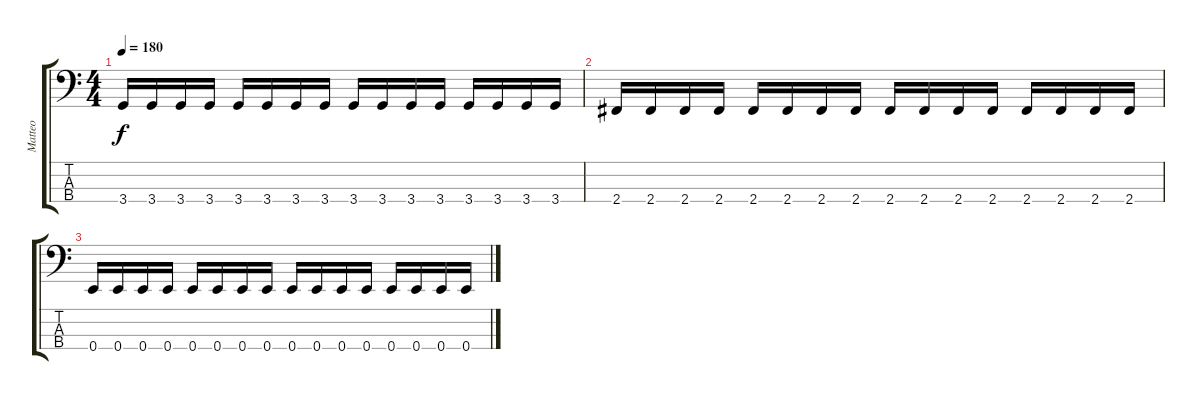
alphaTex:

\track ("Matteo" "Matteo") {instrument electricbassfinger}
\staff {score tabs}
\tuning (G2 D2 A1 E1) {hide}
\ts (4 4)
\tempo 180
\clef f4
\ks c
3.4.16{dy f} 3.4.16 3.4.16 3.4.16 3.4.16 3.4.16 3.4.16 3.4.16 3.4.16 3.4.16 3.4.16 3.4.16 3.4.16 3.4.16 3.4.16 3.4.16 |
2.4.16 2.4.16 2.4.16 2.4.16 2.4.16 2.4.16 2.4.16 2.4.16 2.4.16 2.4.16 2.4.16 2.4.16 2.4.16 2.4.16 2.4.16 2.4.16 |
0.4.16 0.4.16 0.4.16 0.4.16 0.4.16 0.4.16 0.4.16 0.4.16 0.4.16 0.4.16 0.4.16 0.4.16 0.4.16 0.4.16 0.4.16 0.4.16
